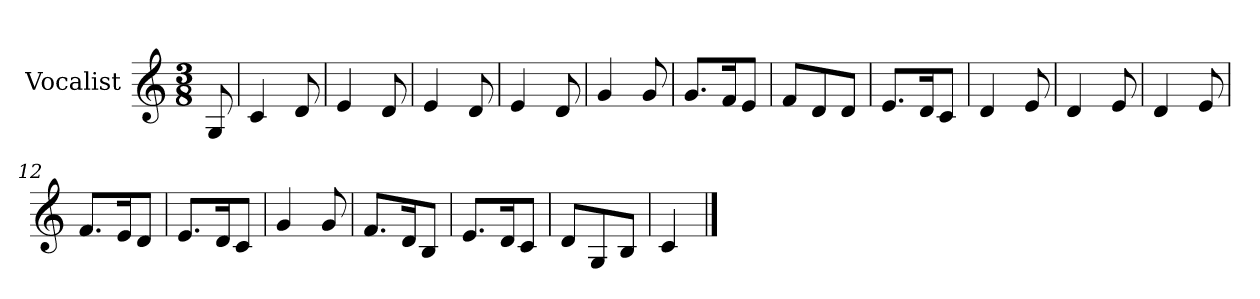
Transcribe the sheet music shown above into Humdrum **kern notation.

**kern
*part1
*staff1
*I"Vocalist
*k[]
*C:
*M3/8
=
8G
=1
4c
8d
=2
4e
8d
=3
4e
8d
=4
4e
8d
=5
4g
8g
=6
8.gL
16fK
8eJ
=7
8fL
8d
8dJ
=8
8.eL
16dK
8cJ
=9
4d
8e
=10
4d
8e
=11
4d
8e
=12
8.fL
16eK
8dJ
=13
8.eL
16dK
8cJ
=14
4g
8g
=15
8.fL
16dK
8BJ
=16
8.eL
16dK
8cJ
=17
8dL
8G
8BJ
=18
4c
==
*-
